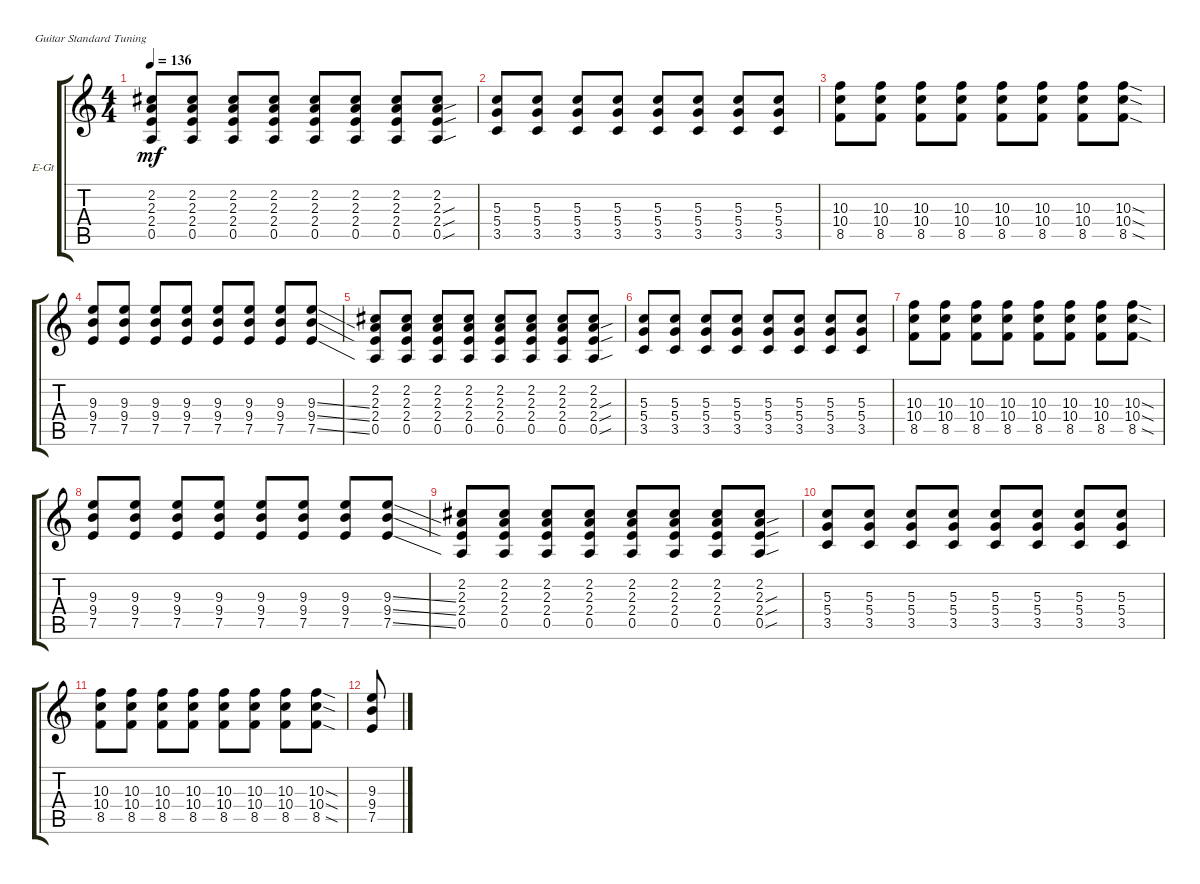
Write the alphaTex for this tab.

\defaultSystemsLayout 4
\bracketExtendMode groupsimilarinstruments
\firstSystemTrackNameOrientation horizontal
\otherSystemsTrackNameOrientation horizontal
\track ("Аня" "E-Gt") {instrument distortionguitar}
\staff {score tabs}
\tuning (E4 B3 G3 D3 A2 E2)
\ts (4 4)
\tempo 136
\clef g2
\ks c
(0.5 2.4 2.3 2.2).8{dy mf} (0.5 2.4 2.3 2.2).8 (0.5 2.4 2.3 2.2).8 (0.5 2.4 2.3 2.2).8 (0.5 2.4 2.3 2.2).8 (0.5 2.4 2.3 2.2).8 (0.5 2.4 2.3 2.2).8 (0.5{sou} 2.4{sou} 2.3{sou} 2.2).8 |
(3.5 5.4 5.3).8 (3.5 5.4 5.3).8 (3.5 5.4 5.3).8 (3.5 5.4 5.3).8 (3.5 5.4 5.3).8 (3.5 5.4 5.3).8 (3.5 5.4 5.3).8 (3.5 5.4 5.3).8 |
(8.5 10.4 10.3).8 (8.5 10.4 10.3).8 (8.5 10.4 10.3).8 (8.5 10.4 10.3).8 (8.5 10.4 10.3).8 (8.5 10.4 10.3).8 (8.5 10.4 10.3).8 (8.5{sod} 10.4{sod} 10.3{sod}).8 |
(7.5 9.4 9.3).8 (7.5 9.4 9.3).8 (7.5 9.4 9.3).8 (7.5 9.4 9.3).8 (7.5 9.4 9.3).8 (7.5 9.4 9.3).8 (7.5 9.4 9.3).8 (7.5{ss} 9.4{ss} 9.3{ss}).8 |
(0.5 2.4 2.3 2.2).8 (0.5 2.4 2.3 2.2).8 (0.5 2.4 2.3 2.2).8 (0.5 2.4 2.3 2.2).8 (0.5 2.4 2.3 2.2).8 (0.5 2.4 2.3 2.2).8 (0.5 2.4 2.3 2.2).8 (0.5{sou} 2.4{sou} 2.3{sou} 2.2).8 |
(3.5 5.4 5.3).8 (3.5 5.4 5.3).8 (3.5 5.4 5.3).8 (3.5 5.4 5.3).8 (3.5 5.4 5.3).8 (3.5 5.4 5.3).8 (3.5 5.4 5.3).8 (3.5 5.4 5.3).8 |
(8.5 10.4 10.3).8 (8.5 10.4 10.3).8 (8.5 10.4 10.3).8 (8.5 10.4 10.3).8 (8.5 10.4 10.3).8 (8.5 10.4 10.3).8 (8.5 10.4 10.3).8 (8.5{sod} 10.4{sod} 10.3{sod}).8 |
(7.5 9.4 9.3).8 (7.5 9.4 9.3).8 (7.5 9.4 9.3).8 (7.5 9.4 9.3).8 (7.5 9.4 9.3).8 (7.5 9.4 9.3).8 (7.5 9.4 9.3).8 (7.5{ss} 9.4{ss} 9.3{ss}).8 |
(0.5 2.4 2.3 2.2).8 (0.5 2.4 2.3 2.2).8 (0.5 2.4 2.3 2.2).8 (0.5 2.4 2.3 2.2).8 (0.5 2.4 2.3 2.2).8 (0.5 2.4 2.3 2.2).8 (0.5 2.4 2.3 2.2).8 (0.5{sou} 2.4{sou} 2.3{sou} 2.2).8 |
(3.5 5.4 5.3).8 (3.5 5.4 5.3).8 (3.5 5.4 5.3).8 (3.5 5.4 5.3).8 (3.5 5.4 5.3).8 (3.5 5.4 5.3).8 (3.5 5.4 5.3).8 (3.5 5.4 5.3).8 |
(8.5 10.4 10.3).8 (8.5 10.4 10.3).8 (8.5 10.4 10.3).8 (8.5 10.4 10.3).8 (8.5 10.4 10.3).8 (8.5 10.4 10.3).8 (8.5 10.4 10.3).8 (8.5{sod} 10.4{sod} 10.3{sod}).8 |
(7.5 9.4 9.3).8
